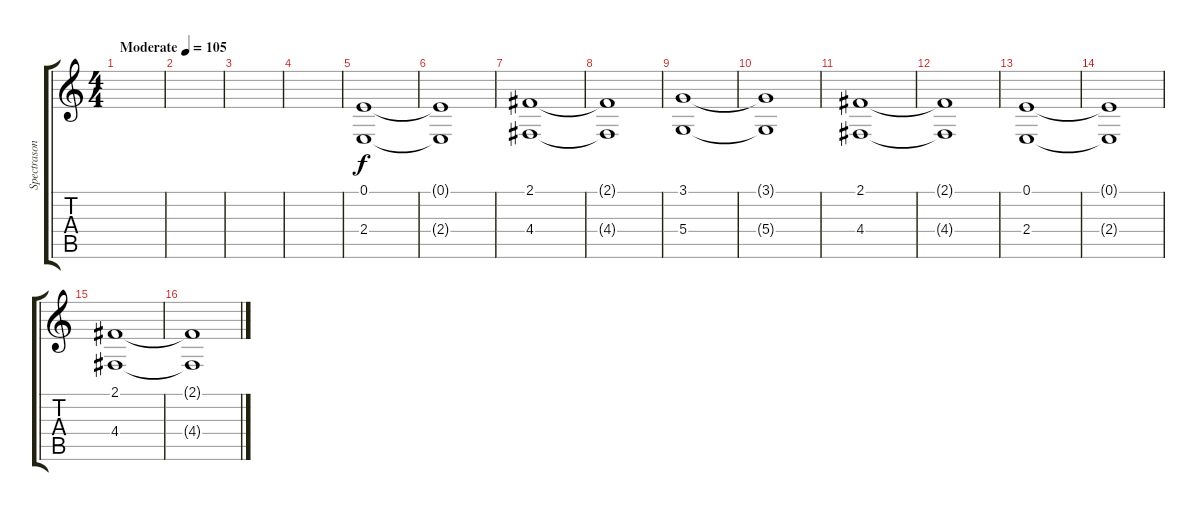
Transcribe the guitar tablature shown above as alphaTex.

\track ("Spectrasonics Omnisphere" "Spectrason") {instrument synthstrings1}
\staff {score tabs}
\tuning (E4 B3 G3 D3 A2 E2) {hide}
\ts (4 4)
\tempo (105 "Moderate")
\clef g2
\ks c
|
|
|
|
(0.1 2.4).1 |
(0.1{t} 2.4{t}).1 |
(2.1 4.4).1 |
(2.1{t} 4.4{t}).1 |
(3.1 5.4).1 |
(3.1{t} 5.4{t}).1 |
(2.1 4.4).1 |
(2.1{t} 4.4{t}).1 |
(0.1 2.4).1 |
(0.1{t} 2.4{t}).1 |
(2.1 4.4).1 |
(2.1{t} 4.4{t}).1
